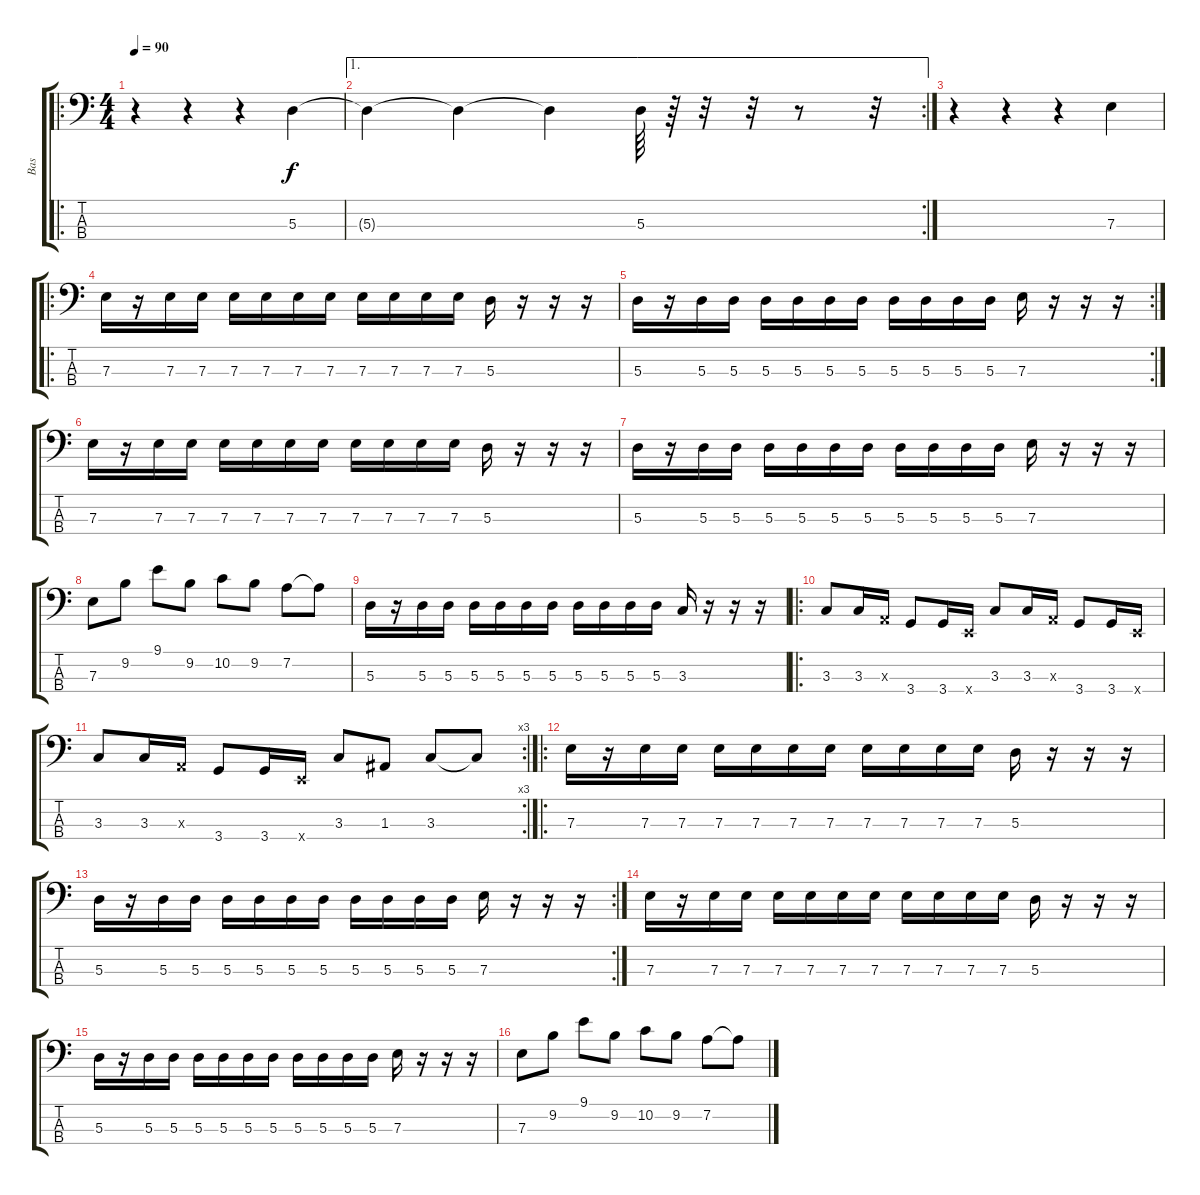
\track ("Bas" "Bas") {instrument electricbasspick}
\staff {score tabs}
\tuning (G2 D2 A1 E1) {hide}
\ro
\ts (4 4)
\tempo 90
\clef f4
\ks c
r.4{dy f instrument electricbasspick} r.4 r.4 5.3.4 |
\ae 1
\rc 2
5.3{t}.4 5.3{t}.4 5.3{t}.4 5.3.64 r.64 r.32 r.32 r.8 r.32 |
r.4 r.4 r.4 7.3.4 |
\ro
7.3.16 r.16 7.3.16 7.3.16 7.3.16 7.3.16 7.3.16 7.3.16 7.3.16 7.3.16 7.3.16 7.3.16 5.3.16 r.16 r.16 r.16 |
\rc 2
5.3.16 r.16 5.3.16 5.3.16 5.3.16 5.3.16 5.3.16 5.3.16 5.3.16 5.3.16 5.3.16 5.3.16 7.3.16 r.16 r.16 r.16 |
7.3.16 r.16 7.3.16 7.3.16 7.3.16 7.3.16 7.3.16 7.3.16 7.3.16 7.3.16 7.3.16 7.3.16 5.3.16 r.16 r.16 r.16 |
5.3.16 r.16 5.3.16 5.3.16 5.3.16 5.3.16 5.3.16 5.3.16 5.3.16 5.3.16 5.3.16 5.3.16 7.3.16 r.16 r.16 r.16 |
7.3.8 9.2.8 9.1.8 9.2.8 10.2.8 9.2.8 7.2.8 7.2{t}.8 |
5.3.16 r.16 5.3.16 5.3.16 5.3.16 5.3.16 5.3.16 5.3.16 5.3.16 5.3.16 5.3.16 5.3.16 3.3.16 r.16 r.16 r.16 |
\ro
3.3.8 3.3.16 0.3{x}.16 3.4.8 3.4.16 0.4{x}.16 3.3.8 3.3.16 0.3{x}.16 3.4.8 3.4.16 0.4{x}.16 |
\rc 3
3.3.8 3.3.16 0.3{x}.16 3.4.8 3.4.16 0.4{x}.16 3.3.8 1.3.8 3.3.8 3.3{t}.8 |
\ro
7.3.16 r.16 7.3.16 7.3.16 7.3.16 7.3.16 7.3.16 7.3.16 7.3.16 7.3.16 7.3.16 7.3.16 5.3.16 r.16 r.16 r.16 |
\rc 2
5.3.16 r.16 5.3.16 5.3.16 5.3.16 5.3.16 5.3.16 5.3.16 5.3.16 5.3.16 5.3.16 5.3.16 7.3.16 r.16 r.16 r.16 |
7.3.16 r.16 7.3.16 7.3.16 7.3.16 7.3.16 7.3.16 7.3.16 7.3.16 7.3.16 7.3.16 7.3.16 5.3.16 r.16 r.16 r.16 |
5.3.16 r.16 5.3.16 5.3.16 5.3.16 5.3.16 5.3.16 5.3.16 5.3.16 5.3.16 5.3.16 5.3.16 7.3.16 r.16 r.16 r.16 |
7.3.8 9.2.8 9.1.8 9.2.8 10.2.8 9.2.8 7.2.8 7.2{t}.8
